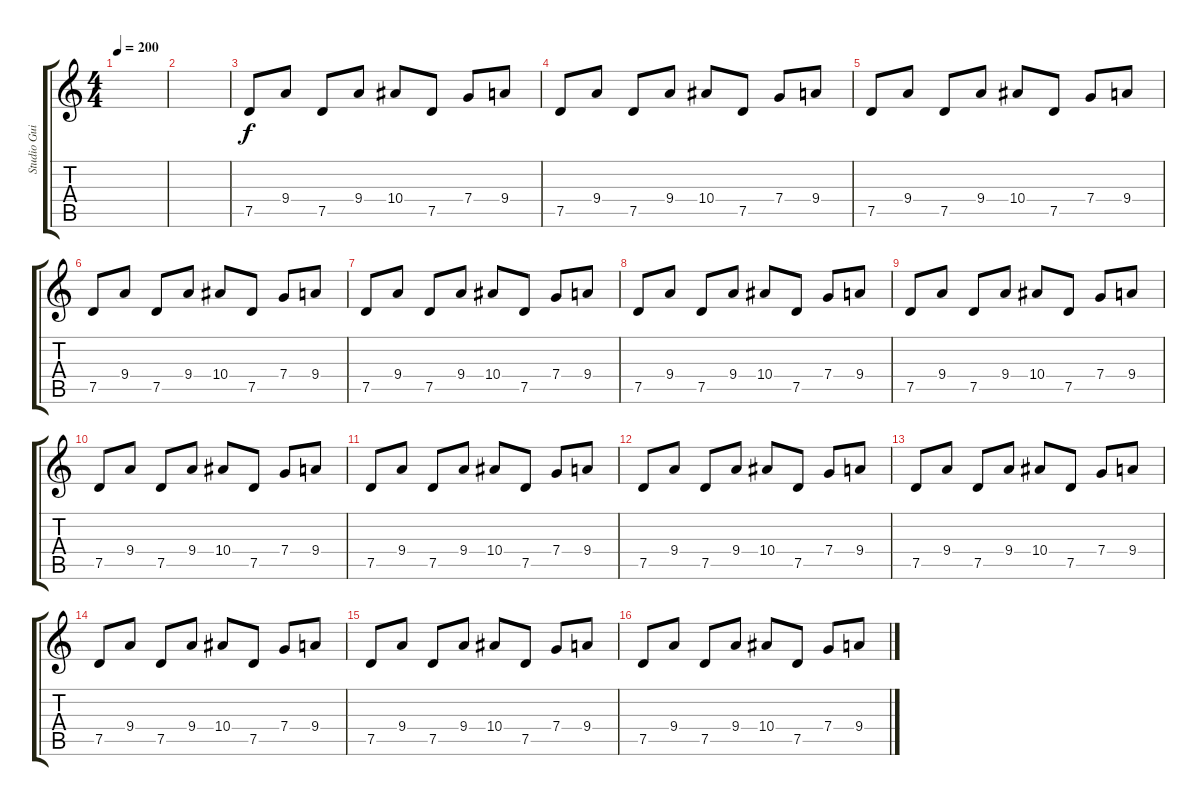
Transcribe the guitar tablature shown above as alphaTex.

\track ("Studio Guitar" "Studio Gui") {instrument distortionguitar}
\staff {score tabs}
\tuning (D4 A3 F3 C3 G2 D2) {hide}
\ts (4 4)
\tempo 200
\clef g2
\ks c
|
|
7.5.8 9.4.8 7.5.8 9.4.8 10.4.8 7.5.8 7.4.8 9.4.8 |
7.5.8 9.4.8 7.5.8 9.4.8 10.4.8 7.5.8 7.4.8 9.4.8 |
7.5.8 9.4.8 7.5.8 9.4.8 10.4.8 7.5.8 7.4.8 9.4.8 |
7.5.8 9.4.8 7.5.8 9.4.8 10.4.8 7.5.8 7.4.8 9.4.8 |
7.5.8 9.4.8 7.5.8 9.4.8 10.4.8 7.5.8 7.4.8 9.4.8 |
7.5.8 9.4.8 7.5.8 9.4.8 10.4.8 7.5.8 7.4.8 9.4.8 |
7.5.8 9.4.8 7.5.8 9.4.8 10.4.8 7.5.8 7.4.8 9.4.8 |
7.5.8 9.4.8 7.5.8 9.4.8 10.4.8 7.5.8 7.4.8 9.4.8 |
7.5.8 9.4.8 7.5.8 9.4.8 10.4.8 7.5.8 7.4.8 9.4.8 |
7.5.8 9.4.8 7.5.8 9.4.8 10.4.8 7.5.8 7.4.8 9.4.8 |
7.5.8 9.4.8 7.5.8 9.4.8 10.4.8 7.5.8 7.4.8 9.4.8 |
7.5.8 9.4.8 7.5.8 9.4.8 10.4.8 7.5.8 7.4.8 9.4.8 |
7.5.8 9.4.8 7.5.8 9.4.8 10.4.8 7.5.8 7.4.8 9.4.8 |
7.5.8 9.4.8 7.5.8 9.4.8 10.4.8 7.5.8 7.4.8 9.4.8
